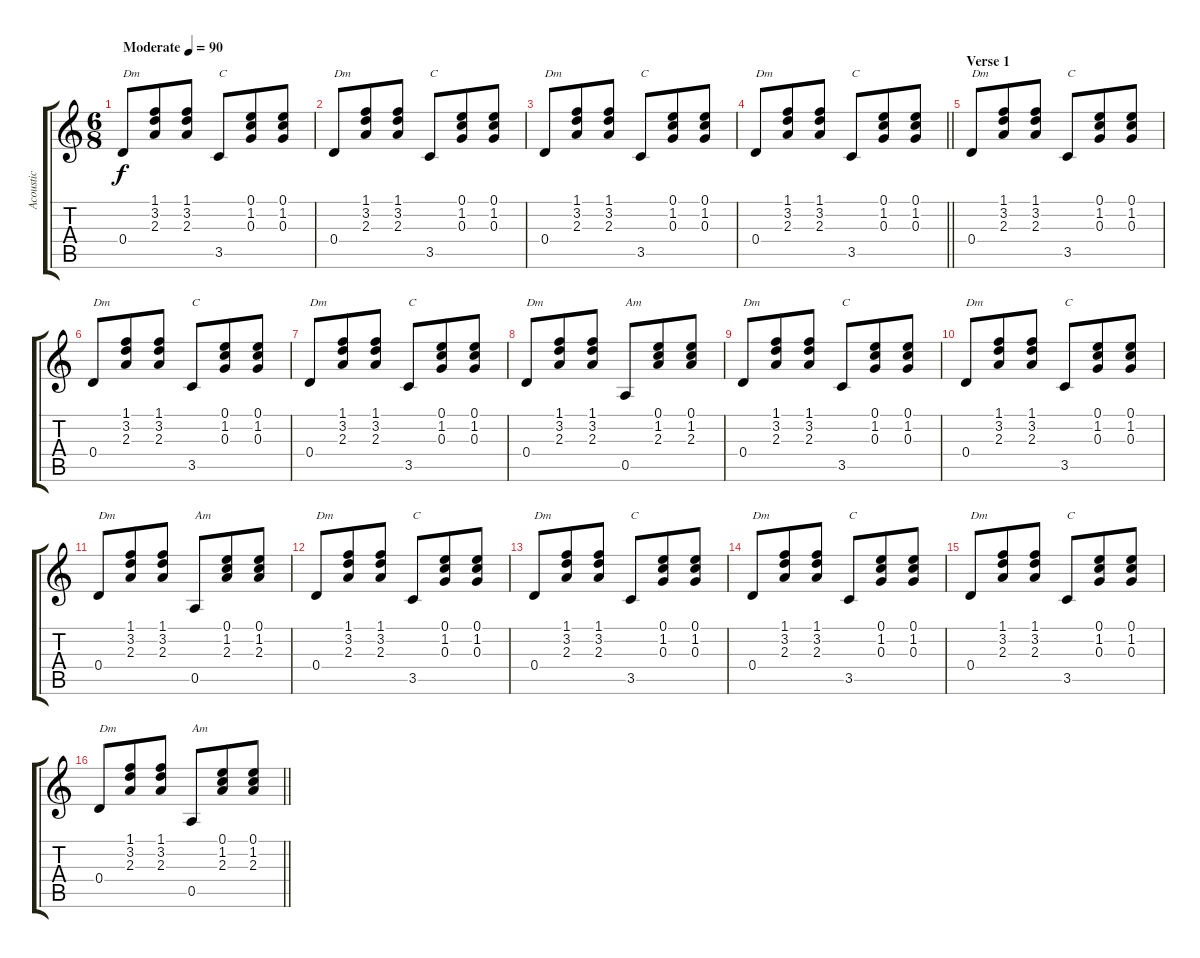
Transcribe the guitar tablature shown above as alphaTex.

\track ("Acoustic" "Acoustic") {instrument acousticguitarsteel}
\staff {score tabs}
\tuning (E4 B3 G3 D3 A2 E2) {hide}
\ts (6 8)
\tempo (90 "Moderate")
\clef g2
\ks c
0.4.8{txt "Dm" dy f instrument acousticguitarsteel} (1.1 3.2 2.3).8 (1.1 3.2 2.3).8 3.5.8{txt "C"} (0.1 1.2 0.3).8 (0.1 1.2 0.3).8 |
0.4.8{txt "Dm"} (1.1 3.2 2.3).8 (1.1 3.2 2.3).8 3.5.8{txt "C"} (0.1 1.2 0.3).8 (0.1 1.2 0.3).8 |
0.4.8{txt "Dm"} (1.1 3.2 2.3).8 (1.1 3.2 2.3).8 3.5.8{txt "C"} (0.1 1.2 0.3).8 (0.1 1.2 0.3).8 |
\barLineRight lightlight
0.4.8{txt "Dm"} (1.1 3.2 2.3).8 (1.1 3.2 2.3).8 3.5.8{txt "C"} (0.1 1.2 0.3).8 (0.1 1.2 0.3).8 |
\section ("" "Verse 1")
0.4.8{txt "Dm"} (1.1 3.2 2.3).8 (1.1 3.2 2.3).8 3.5.8{txt "C"} (0.1 1.2 0.3).8 (0.1 1.2 0.3).8 |
0.4.8{txt "Dm"} (1.1 3.2 2.3).8 (1.1 3.2 2.3).8 3.5.8{txt "C"} (0.1 1.2 0.3).8 (0.1 1.2 0.3).8 |
0.4.8{txt "Dm"} (1.1 3.2 2.3).8 (1.1 3.2 2.3).8 3.5.8{txt "C"} (0.1 1.2 0.3).8 (0.1 1.2 0.3).8 |
0.4.8{txt "Dm"} (1.1 3.2 2.3).8 (1.1 3.2 2.3).8 0.5.8{txt "Am"} (0.1 1.2 2.3).8 (0.1 1.2 2.3).8 |
0.4.8{txt "Dm"} (1.1 3.2 2.3).8 (1.1 3.2 2.3).8 3.5.8{txt "C"} (0.1 1.2 0.3).8 (0.1 1.2 0.3).8 |
0.4.8{txt "Dm"} (1.1 3.2 2.3).8 (1.1 3.2 2.3).8 3.5.8{txt "C"} (0.1 1.2 0.3).8 (0.1 1.2 0.3).8 |
0.4.8{txt "Dm"} (1.1 3.2 2.3).8 (1.1 3.2 2.3).8 0.5.8{txt "Am"} (0.1 1.2 2.3).8 (0.1 1.2 2.3).8 |
0.4.8{txt "Dm"} (1.1 3.2 2.3).8 (1.1 3.2 2.3).8 3.5.8{txt "C"} (0.1 1.2 0.3).8 (0.1 1.2 0.3).8 |
0.4.8{txt "Dm"} (1.1 3.2 2.3).8 (1.1 3.2 2.3).8 3.5.8{txt "C"} (0.1 1.2 0.3).8 (0.1 1.2 0.3).8 |
0.4.8{txt "Dm"} (1.1 3.2 2.3).8 (1.1 3.2 2.3).8 3.5.8{txt "C"} (0.1 1.2 0.3).8 (0.1 1.2 0.3).8 |
0.4.8{txt "Dm"} (1.1 3.2 2.3).8 (1.1 3.2 2.3).8 3.5.8{txt "C"} (0.1 1.2 0.3).8 (0.1 1.2 0.3).8 |
\barLineRight lightlight
0.4.8{txt "Dm"} (1.1 3.2 2.3).8 (1.1 3.2 2.3).8 0.5.8{txt "Am"} (0.1 1.2 2.3).8 (0.1 1.2 2.3).8
